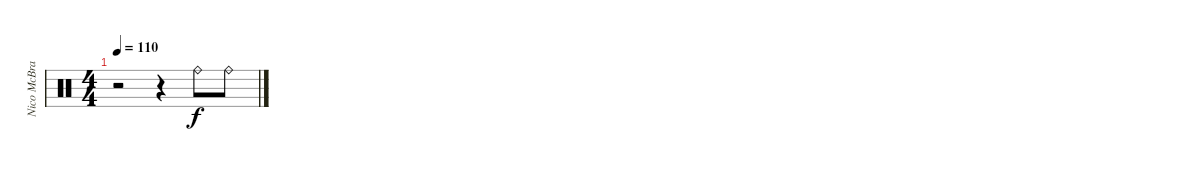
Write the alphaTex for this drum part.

\track ("Nico McBrain" "Nico McBra") {instrument percussion}
\staff {score}
\articulation defaults
\ts (4 4)
\tempo 110
\clef neutral
\ks c
r.2{dy f} r.4 "Ride (bell)".8 "Ride (bell)".8
